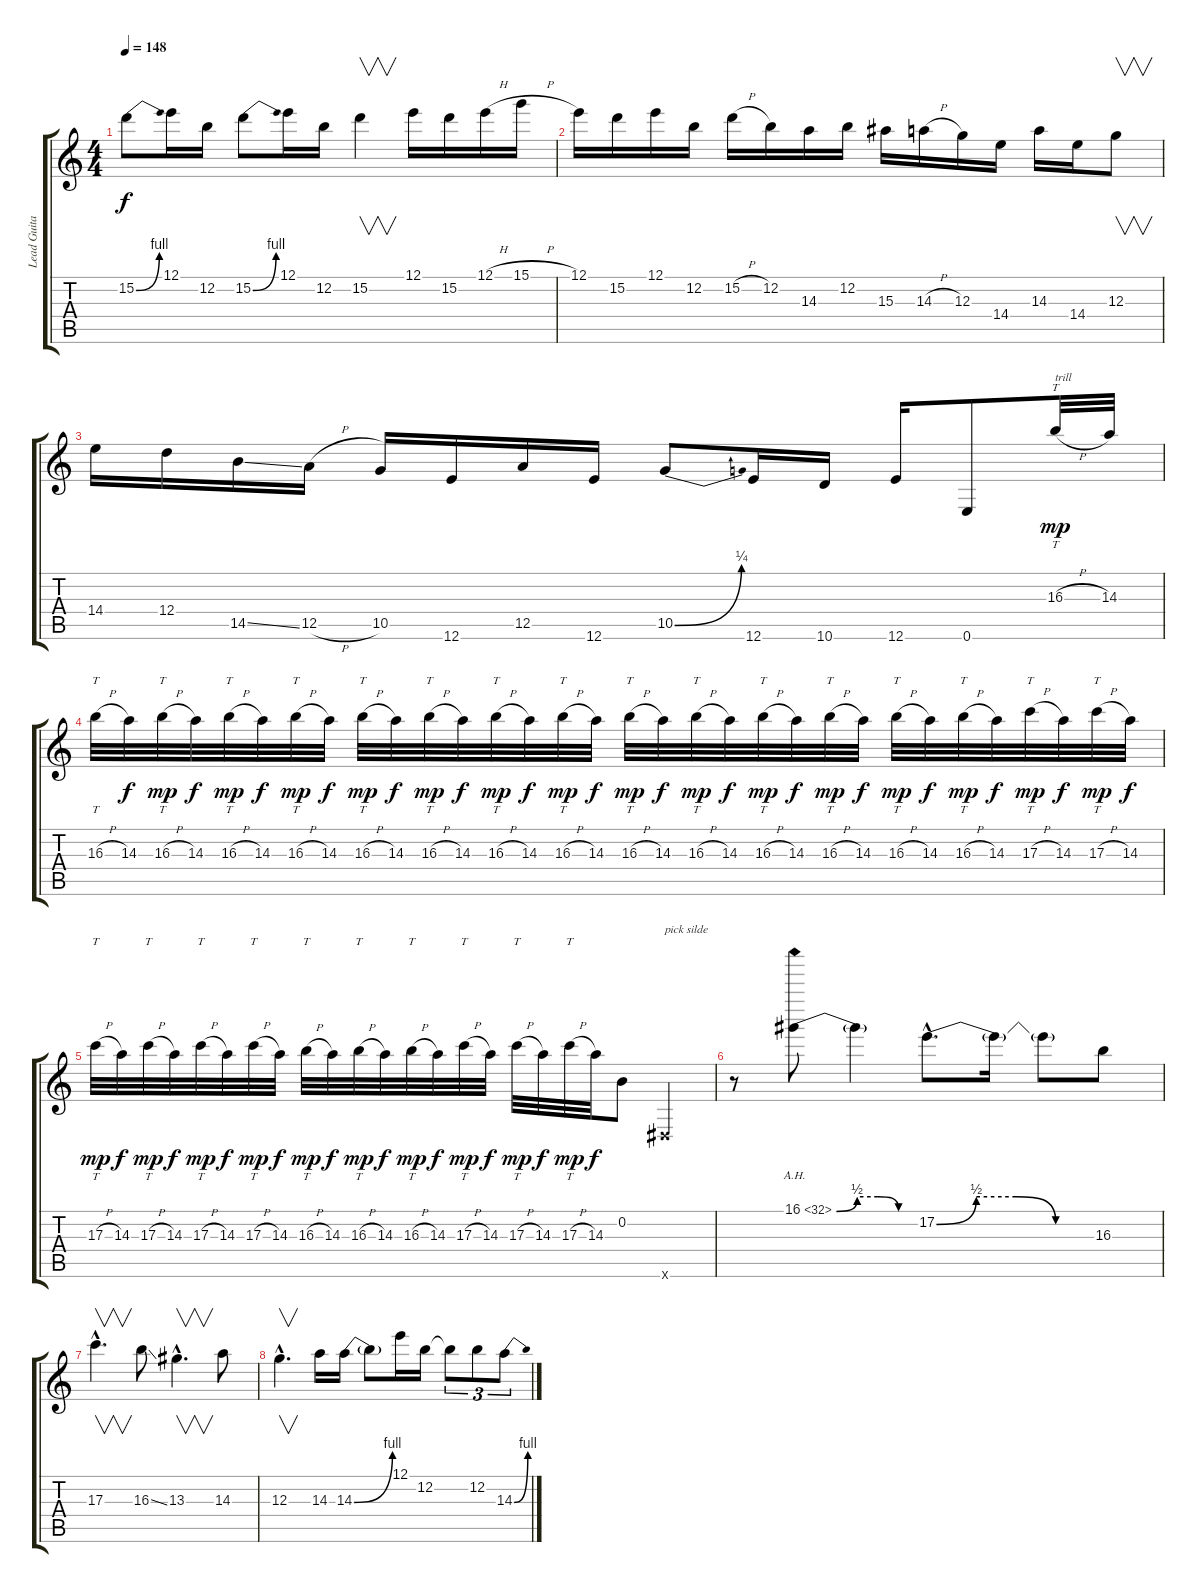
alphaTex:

\track ("Lead Guitar" "Lead Guita") {instrument distortionguitar}
\staff {score tabs}
\tuning (E4 B3 G3 D3 A2 E2) {hide}
\ts (4 4)
\tempo 148
\clef g2
\ks c
15.2{be (bend 0 0 60 4)}.8{dy f} 12.1.16 12.2.16 15.2{be (bend 0 0 60 4)}.8 12.1.16 12.2.16 15.2.4{v} 12.1.16 15.2.16 12.1{h}.16 15.1{h}.16 |
12.1.16 15.2.16 12.1.16 12.2.16 15.2{h}.16 12.2.16 14.3.16 12.2.16 15.3.16 14.3{h}.16 12.3.16 14.4.16 14.3.16 14.4.16 12.3.8{v} |
14.4.16 12.4.16 14.5{ss}.16 12.5{h}.16 10.5.16 12.6.16 12.5.16 12.6.16 10.5{be (bend 0 0 60 1)}.8 12.6.16 10.6.16 12.6.16 0.6.8 16.3{h}.32{tt txt "trill" dy mp} 14.3.32 |
16.3{h}.32{tt} 14.3.32{dy f} 16.3{h}.32{tt dy mp} 14.3.32{dy f} 16.3{h}.32{tt dy mp} 14.3.32{dy f} 16.3{h}.32{tt dy mp} 14.3.32{dy f} 16.3{h}.32{tt dy mp} 14.3.32{dy f} 16.3{h}.32{tt dy mp} 14.3.32{dy f} 16.3{h}.32{tt dy mp} 14.3.32{dy f} 16.3{h}.32{tt dy mp} 14.3.32{dy f} 16.3{h}.32{tt dy mp} 14.3.32{dy f} 16.3{h}.32{tt dy mp} 14.3.32{dy f} 16.3{h}.32{tt dy mp} 14.3.32{dy f} 16.3{h}.32{tt dy mp} 14.3.32{dy f} 16.3{h}.32{tt dy mp} 14.3.32{dy f} 16.3{h}.32{tt dy mp} 14.3.32{dy f} 17.3{h}.32{tt dy mp} 14.3.32{dy f} 17.3{h}.32{tt dy mp} 14.3.32{dy f} |
17.3{h}.32{tt dy mp} 14.3.32{dy f} 17.3{h}.32{tt dy mp} 14.3.32{dy f} 17.3{h}.32{tt dy mp} 14.3.32{dy f} 17.3{h}.32{tt dy mp} 14.3.32{dy f} 16.3{h}.32{tt dy mp} 14.3.32{dy f} 16.3{h}.32{tt dy mp} 14.3.32{dy f} 16.3{h}.32{tt dy mp} 14.3.32{dy f} 17.3{h}.32{tt dy mp} 14.3.32{dy f} 17.3{h}.32{tt dy mp} 14.3.32{dy f} 17.3{h}.32{tt dy mp} 14.3.32{dy f} 0.2.8 -1.6{x}.4{txt "pick silde"} |
r.8 16.1{be (custom 0 0 15 2 30 2 45 0 60 0) ah 16}.8 16.1{t}.4 17.2{be (custom 0 0 15 2 30 2 45 0 60 0) hac}.8{d} 17.2{t}.16 17.2{t}.8 16.3.8 |
17.3{hac}.4{v d} 16.3{ss}.8 13.3{hac}.4{v d} 14.3.8 |
12.3{hac}.4{v d} 14.3.16 14.3{be (bend 0 0 60 4)}.16 14.3{t}.8 12.1.16 12.2.16 12.2{t}.8{tu (3 2)} 12.2.8{tu (3 2)} 14.3{be (bend 0 0 60 4)}.8{tu (3 2)}
